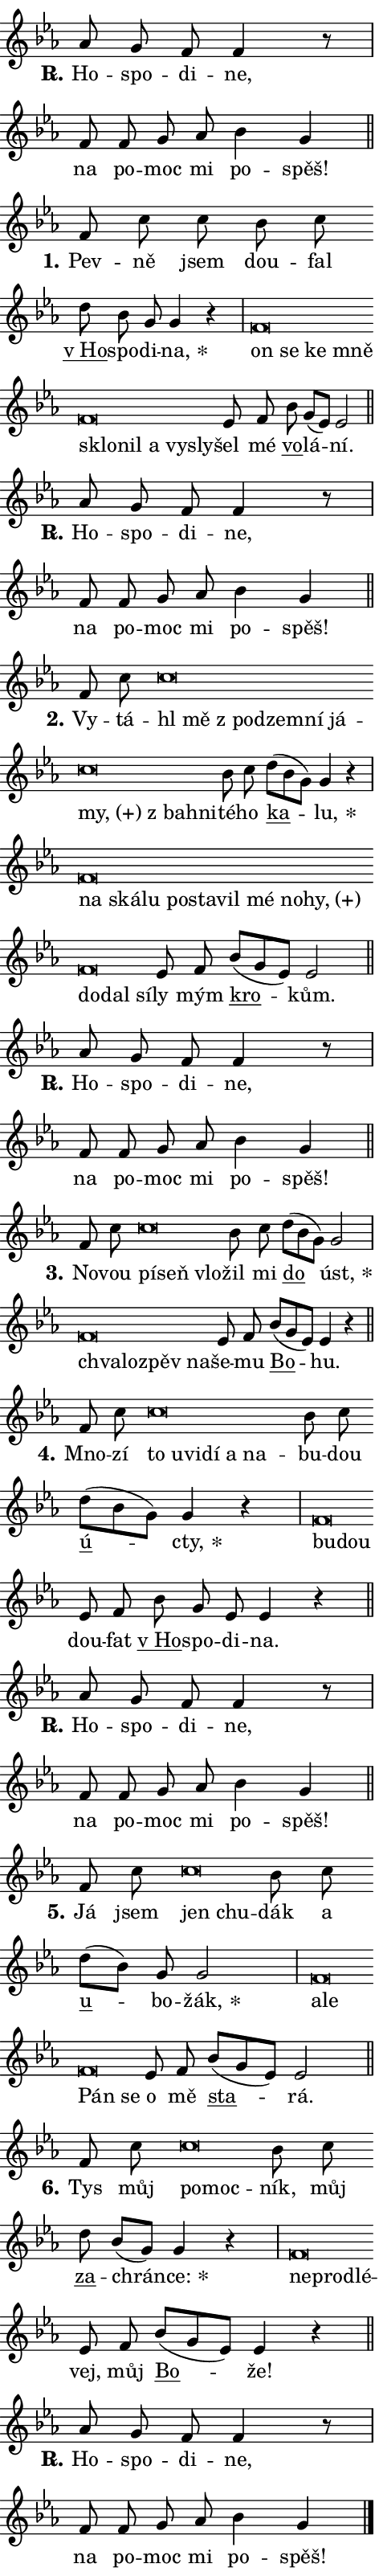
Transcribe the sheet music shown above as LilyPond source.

\version "2.24.0"
\header { tagline = "" }
\paper {
  indent = 0\cm
  top-margin = 0\cm
  right-margin = 0.13\cm % to fit lyric hyphens
  bottom-margin = 0\cm
  left-margin = 0\cm
  paper-width = 8\cm
  page-breaking = #ly:one-page-breaking
  system-system-spacing.basic-distance = #11
  score-system-spacing.basic-distance = #11
  ragged-last = ##f
}


%% Author: Thomas Morley
%% https://lists.gnu.org/archive/html/lilypond-user/2020-05/msg00002.html
#(define (line-position grob)
"Returns position of @var[grob} in current system:
   @code{'start}, if at first time-step
   @code{'end}, if at last time-step
   @code{'middle} otherwise
"
  (let* ((col (ly:item-get-column grob))
         (ln (ly:grob-object col 'left-neighbor))
         (rn (ly:grob-object col 'right-neighbor))
         (col-to-check-left (if (ly:grob? ln) ln col))
         (col-to-check-right (if (ly:grob? rn) rn col))
         (break-dir-left
           (and
             (ly:grob-property col-to-check-left 'non-musical #f)
             (ly:item-break-dir col-to-check-left)))
         (break-dir-right
           (and
             (ly:grob-property col-to-check-right 'non-musical #f)
             (ly:item-break-dir col-to-check-right))))
        (cond ((eqv? 1 break-dir-left) 'start)
              ((eqv? -1 break-dir-right) 'end)
              (else 'middle))))

#(define (tranparent-at-line-position vctor)
  (lambda (grob)
  "Relying on @code{line-position} select the relevant enry from @var{vctor}.
Used to determine transparency,"
    (case (line-position grob)
      ((end) (not (vector-ref vctor 0)))
      ((middle) (not (vector-ref vctor 1)))
      ((start) (not (vector-ref vctor 2))))))

noteHeadBreakVisibility =
#(define-music-function (break-visibility)(vector?)
"Makes @code{NoteHead}s transparent relying on @var{break-visibility}"
#{
  \override NoteHead.transparent =
    #(tranparent-at-line-position break-visibility)
#})

#(define delete-ledgers-for-transparent-note-heads
  (lambda (grob)
    "Reads whether a @code{NoteHead} is transparent.
If so this @code{NoteHead} is removed from @code{'note-heads} from
@var{grob}, which is supposed to be @code{LedgerLineSpanner}.
As a result ledgers are not printed for this @code{NoteHead}"
    (let* ((nhds-array (ly:grob-object grob 'note-heads))
           (nhds-list
             (if (ly:grob-array? nhds-array)
                 (ly:grob-array->list nhds-array)
                 '()))
           ;; Relies on the transparent-property being done before
           ;; Staff.LedgerLineSpanner.after-line-breaking is executed.
           ;; This is fragile ...
           (to-keep
             (remove
               (lambda (nhd)
                 (ly:grob-property nhd 'transparent #f))
               nhds-list)))
      ;; TODO find a better method to iterate over grob-arrays, similiar
      ;; to filter/remove etc for lists
      ;; For now rebuilt from scratch
      (set! (ly:grob-object grob 'note-heads)  '())
      (for-each
        (lambda (nhd)
          (ly:pointer-group-interface::add-grob grob 'note-heads nhd))
        to-keep))))

squashNotes = {
  \override NoteHead.X-extent = #'(-0.2 . 0.2)
  \override NoteHead.Y-extent = #'(-0.75 . 0)
  \override NoteHead.stencil =
    #(lambda (grob)
       (let ((pos (ly:grob-property grob 'staff-position)))
         (begin
           (if (< pos -7) (display "ERROR: Lower brevis then expected\n") (display ""))
           (if (<= pos -6) ly:text-interface::print ly:note-head::print))))
}
unSquashNotes = {
  \revert NoteHead.X-extent
  \revert NoteHead.Y-extent
  \revert NoteHead.stencil
}

hideNotes = \noteHeadBreakVisibility #begin-of-line-visible
unHideNotes = \noteHeadBreakVisibility #all-visible

% work-around for resetting accidentals
% https://lilypond.org/doc/v2.23/Documentation/notation/displaying-rhythms#unmetered-music
cadenzaMeasure = {
  \cadenzaOff
  \partial 1024 s1024
  \cadenzaOn
}

#(define-markup-command (accent layout props text) (markup?)
  "Underline accented syllable"
  (interpret-markup layout props
    #{\markup \override #'(offset . 4.3) \underline { #text }#}))

responsum = \markup \concat {
  "R" \hspace #-1.05 \path #0.1 #'((moveto 0 0.07) (lineto 0.9 0.8)) \hspace #0.05 "."
}

spaceSize = #0.6828661417322834 % exact space size for TeX Gyre Schola

\layout {
  \context {
    \Staff
    \remove "Time_signature_engraver"
    \override LedgerLineSpanner.after-line-breaking = #delete-ledgers-for-transparent-note-heads
  }
  \context {
    \Lyrics {
      \override LyricSpace.minimum-distance = \spaceSize
      \override LyricText.font-name = #"TeX Gyre Schola"
      \override LyricText.font-size = 1
      \override StanzaNumber.font-name = #"TeX Gyre Schola Bold"
      \override StanzaNumber.font-size = 1
    }
  }
  \context {
    \Score 
    \override NoteHead.text =
      #(lambda (grob) 
        (let ((pos (ly:grob-property grob 'staff-position)))
          #{\markup {
            \combine
              \halign #-0.55 \raise #(if (= pos -6) 0 0.5) \override #'(thickness . 2) \draw-line #'(3.2 . 0)
              \musicglyph "noteheads.sM1"
          }#}))
  }
}

% magnetic-lyrics.ily
%
%   written by
%     Jean Abou Samra <jean@abou-samra.fr>
%     Werner Lemberg <wl@gnu.org>
%
%   adapted by
%     Jiri Hon <jiri.hon@gmail.com>
%
% Version 2022-Apr-15

% https://www.mail-archive.com/lilypond-user@gnu.org/msg149350.html

#(define (Left_hyphen_pointer_engraver context)
   "Collect syllable-hyphen-syllable occurrences in lyrics and store
them in properties.  This engraver only looks to the left.  For
example, if the lyrics input is @code{foo -- bar}, it does the
following.

@itemize @bullet
@item
Set the @code{text} property of the @code{LyricHyphen} grob between
@q{foo} and @q{bar} to @code{foo}.

@item
Set the @code{left-hyphen} property of the @code{LyricText} grob with
text @q{foo} to the @code{LyricHyphen} grob between @q{foo} and
@q{bar}.
@end itemize

Use this auxiliary engraver in combination with the
@code{lyric-@/text::@/apply-@/magnetic-@/offset!} hook."
   (let ((hyphen #f)
         (text #f))
     (make-engraver
      (acknowledgers
       ((lyric-syllable-interface engraver grob source-engraver)
        (set! text grob)))
      (end-acknowledgers
       ((lyric-hyphen-interface engraver grob source-engraver)
        ;(when (not (grob::has-interface grob 'lyric-space-interface))
          (set! hyphen grob)));)
      ((stop-translation-timestep engraver)
       (when (and text hyphen)
         (ly:grob-set-object! text 'left-hyphen hyphen))
       (set! text #f)
       (set! hyphen #f)))))

#(define (lyric-text::apply-magnetic-offset! grob)
   "If the space between two syllables is less than the value in
property @code{LyricText@/.details@/.squash-threshold}, move the right
syllable to the left so that it gets concatenated with the left
syllable.

Use this function as a hook for
@code{LyricText@/.after-@/line-@/breaking} if the
@code{Left_@/hyphen_@/pointer_@/engraver} is active."
   (let ((hyphen (ly:grob-object grob 'left-hyphen #f)))
     (when hyphen
       (let ((left-text (ly:spanner-bound hyphen LEFT)))
         (when (grob::has-interface left-text 'lyric-syllable-interface)
           (let* ((common (ly:grob-common-refpoint grob left-text X))
                  (this-x-ext (ly:grob-extent grob common X))
                  (left-x-ext
                   (begin
                     ;; Trigger magnetism for left-text.
                     (ly:grob-property left-text 'after-line-breaking)
                     (ly:grob-extent left-text common X)))
                  ;; `delta` is the gap width between two syllables.
                  (delta (- (interval-start this-x-ext)
                            (interval-end left-x-ext)))
                  (details (ly:grob-property grob 'details))
                  (threshold (assoc-get 'squash-threshold details 0.2)))
             (when (< delta threshold)
               (let* (;; We have to manipulate the input text so that
                      ;; ligatures crossing syllable boundaries are not
                      ;; disabled.  For languages based on the Latin
                      ;; script this is essentially a beautification.
                      ;; However, for non-Western scripts it can be a
                      ;; necessity.
                      (lt (ly:grob-property left-text 'text))
                      (rt (ly:grob-property grob 'text))
                      (is-space (grob::has-interface hyphen 'lyric-space-interface))
                      (space (if is-space " " ""))
                      (extra-delta (if is-space spaceSize 0))
                      ;; Append new syllable.
                      (ltrt-space (if (and (string? lt) (string? rt))
                                (string-append lt space rt)
                                (make-concat-markup (list lt space rt))))
                      ;; Right-align `ltrt` to the right side.
                      (ltrt-space-markup (grob-interpret-markup
                               grob
                               (make-translate-markup
                                (cons (interval-length this-x-ext) 0)
                                (make-right-align-markup ltrt-space)))))
                 (begin
                   ;; Don't print `left-text`.
                   (ly:grob-set-property! left-text 'stencil #f)
                   ;; Set text and stencil (which holds all collected
                   ;; syllables so far) and shift it to the left.
                   (ly:grob-set-property! grob 'text ltrt-space)
                   (ly:grob-set-property! grob 'stencil ltrt-space-markup)
                   (ly:grob-translate-axis! grob (- (- delta extra-delta)) X))))))))))


#(define (lyric-hyphen::displace-bounds-first grob)
   ;; Make very sure this callback isn't triggered too early.
   (let ((left (ly:spanner-bound grob LEFT))
         (right (ly:spanner-bound grob RIGHT)))
     (ly:grob-property left 'after-line-breaking)
     (ly:grob-property right 'after-line-breaking)
     (ly:lyric-hyphen::print grob)))

squashThreshold = #0.4

\layout {
  \context {
    \Lyrics
    \consists #Left_hyphen_pointer_engraver
    \override LyricText.after-line-breaking =
      #lyric-text::apply-magnetic-offset!
    \override LyricHyphen.stencil = #lyric-hyphen::displace-bounds-first
    \override LyricText.details.squash-threshold = \squashThreshold
    \override LyricHyphen.minimum-distance = 0
    \override LyricHyphen.minimum-length = \squashThreshold
  }
}

squashText = \override LyricText.details.squash-threshold = 9999
unSquashText = \override LyricText.details.squash-threshold = \squashThreshold

leftText = \override LyricText.self-alignment-X = #LEFT
unLeftText = \revert LyricText.self-alignment-X

starOffset = #(lambda (grob) 
                (let ((x_offset (ly:self-alignment-interface::aligned-on-x-parent grob)))
                  (if (= x_offset 0) 0 (+ x_offset 1.2))))

star = #(define-music-function (syllable)(string?)
"Append star separator at the end of a syllable"
#{
  \once \override LyricText.X-offset = #starOffset
  \lyricmode { \markup {
    #syllable
    \override #'((font-name . "TeX Gyre Schola Bold")) \hspace #0.2 \lower #0.65 \larger "*"
  } }
#})

starAccent = #(define-music-function (syllable)(string?)
"Append star separator at the end of a syllable and make accent"
#{
  \once \override LyricText.X-offset = #starOffset
  \lyricmode { \markup {
    \accent #syllable
    \override #'((font-name . "TeX Gyre Schola Bold")) \hspace #0.2 \lower #0.65 \larger "*"
  } }
#})

breath = #(define-music-function (syllable)(string?)
"Append breathing indicator at the end of a syllable"
#{
  \lyricmode { \markup { #syllable "+" } }
#})

optionalBreath = #(define-music-function (syllable)(string?)
"Append optional breathing indicator at the end of a syllable"
#{
  \lyricmode { \markup { #syllable "(+)" } }
#})


\score {
    <<
        \new Voice = "melody" { \cadenzaOn \key es \major \relative { as'8 g f f4 r8 \cadenzaMeasure \bar "|" f8 f g as bes4 g \cadenzaMeasure \bar "||" \break } }
        \new Lyrics \lyricsto "melody" { \lyricmode { \set stanza = \responsum
Ho -- spo -- di -- ne, na po -- moc mi po -- spěš! } }
    >>
    \layout {}
}

\score {
    <<
        \new Voice = "melody" { \cadenzaOn \key es \major \relative { f'8 c' \bar "" c bes8 c \bar "" d bes g g4 r \cadenzaMeasure \bar "|" \squashNotes f\breve*1/16 \hideNotes \breve*1/16 \bar "" \breve*1/16 \bar "" \breve*1/16 \bar "" \breve*1/16 \bar "" \breve*1/16 \bar "" \breve*1/16 \bar "" \breve*1/16 \breve*1/16 \bar "" \unHideNotes \unSquashNotes es8 f \bar "" bes g[( es)] es2 \cadenzaMeasure \bar "||" \break } }
        \new Lyrics \lyricsto "melody" { \lyricmode { \set stanza = "1."
Pev -- ně jsem dou -- fal \markup \accent "v Ho" -- spo -- di -- \star na, \leftText on \squashText se ke mně sklo -- nil a vy -- sly -- \unLeftText \unSquashText šel mé \markup \accent vo -- lá -- ní. } }
    >>
    \layout {}
}

\score {
    <<
        \new Voice = "melody" { \cadenzaOn \key es \major \relative { as'8 g f f4 r8 \cadenzaMeasure \bar "|" f8 f g as bes4 g \cadenzaMeasure \bar "||" \break } }
        \new Lyrics \lyricsto "melody" { \lyricmode { \set stanza = \responsum
Ho -- spo -- di -- ne, na po -- moc mi po -- spěš! } }
    >>
    \layout {}
}

\score {
    <<
        \new Voice = "melody" { \cadenzaOn \key es \major \relative { f'8 c' \bar "" \squashNotes c\breve*1/16 \hideNotes \breve*1/16 \bar "" \breve*1/16 \bar "" \breve*1/16 \bar "" \breve*1/16 \bar "" \breve*1/16 \bar "" \breve*1/16 \bar "" \breve*1/16 \breve*1/16 \bar "" \unHideNotes \unSquashNotes bes8 c \bar "" d[( bes g)] g4 r \cadenzaMeasure \bar "|" \squashNotes f\breve*1/16 \hideNotes \breve*1/16 \bar "" \breve*1/16 \bar "" \breve*1/16 \bar "" \breve*1/16 \bar "" \breve*1/16 \bar "" \breve*1/16 \bar "" \breve*1/16 \bar "" \breve*1/16 \bar "" \breve*1/16 \bar "" \breve*1/16 \breve*1/16 \bar "" \unHideNotes \unSquashNotes es8 f \bar "" bes[( g es)] es2 \cadenzaMeasure \bar "||" \break } }
        \new Lyrics \lyricsto "melody" { \lyricmode { \set stanza = "2."
Vy -- tá -- \leftText hl \squashText mě "z pod" -- zem -- ní já -- \optionalBreath my, "z ba" -- hni -- \unLeftText \unSquashText té -- ho \markup \accent ka -- \star lu, \leftText na \squashText ská -- lu po -- sta -- vil mé no -- \optionalBreath hy, do -- dal sí -- \unLeftText \unSquashText ly mým \markup \accent kro -- kům. } }
    >>
    \layout {}
}

\score {
    <<
        \new Voice = "melody" { \cadenzaOn \key es \major \relative { as'8 g f f4 r8 \cadenzaMeasure \bar "|" f8 f g as bes4 g \cadenzaMeasure \bar "||" \break } }
        \new Lyrics \lyricsto "melody" { \lyricmode { \set stanza = \responsum
Ho -- spo -- di -- ne, na po -- moc mi po -- spěš! } }
    >>
    \layout {}
}

\score {
    <<
        \new Voice = "melody" { \cadenzaOn \key es \major \relative { f'8 c' \bar "" \squashNotes c\breve*1/16 \hideNotes \breve*1/16 \breve*1/16 \bar "" \unHideNotes \unSquashNotes bes8 c \bar "" d[( bes g)] g2 \cadenzaMeasure \bar "|" \squashNotes f\breve*1/16 \hideNotes \breve*1/16 \bar "" \breve*1/16 \breve*1/16 \bar "" \unHideNotes \unSquashNotes es8 f \bar "" bes[( g es)] es4 r \cadenzaMeasure \bar "||" \break } }
        \new Lyrics \lyricsto "melody" { \lyricmode { \set stanza = "3."
No -- vou \leftText pí -- \squashText seň vlo -- \unLeftText \unSquashText žil mi \markup \accent do \star úst, \leftText chva -- \squashText lo -- zpěv na -- \unLeftText \unSquashText še -- mu \markup \accent Bo -- hu. } }
    >>
    \layout {}
}

\score {
    <<
        \new Voice = "melody" { \cadenzaOn \key es \major \relative { f'8 c' \bar "" \squashNotes c\breve*1/16 \hideNotes \breve*1/16 \bar "" \breve*1/16 \bar "" \breve*1/16 \bar "" \breve*1/16 \breve*1/16 \bar "" \unHideNotes \unSquashNotes bes8 c \bar "" d[( bes g)] g4 r \cadenzaMeasure \bar "|" \squashNotes f\breve*1/16 \hideNotes \breve*1/16 \bar "" \unHideNotes \unSquashNotes es8 f \bar "" bes g es es4 r \cadenzaMeasure \bar "||" \break } }
        \new Lyrics \lyricsto "melody" { \lyricmode { \set stanza = "4."
Mno -- zí \leftText to \squashText u -- vi -- dí a na -- \unLeftText \unSquashText bu -- dou \markup \accent ú -- \star cty, \leftText bu -- \squashText dou \unLeftText \unSquashText dou -- fat \markup \accent "v Ho" -- spo -- di -- na. } }
    >>
    \layout {}
}

\score {
    <<
        \new Voice = "melody" { \cadenzaOn \key es \major \relative { as'8 g f f4 r8 \cadenzaMeasure \bar "|" f8 f g as bes4 g \cadenzaMeasure \bar "||" \break } }
        \new Lyrics \lyricsto "melody" { \lyricmode { \set stanza = \responsum
Ho -- spo -- di -- ne, na po -- moc mi po -- spěš! } }
    >>
    \layout {}
}

\score {
    <<
        \new Voice = "melody" { \cadenzaOn \key es \major \relative { f'8 c' \bar "" \squashNotes c\breve*1/16 \hideNotes \breve*1/16 \bar "" \unHideNotes \unSquashNotes bes8 c \bar "" d[( bes)] g g2 \cadenzaMeasure \bar "|" \squashNotes f\breve*1/16 \hideNotes \breve*1/16 \bar "" \breve*1/16 \breve*1/16 \bar "" \unHideNotes \unSquashNotes es8 f \bar "" bes[( g es)] es2 \cadenzaMeasure \bar "||" \break } }
        \new Lyrics \lyricsto "melody" { \lyricmode { \set stanza = "5."
Já jsem \leftText jen \squashText chu -- \unLeftText \unSquashText dák a \markup \accent u -- bo -- \star žák, \leftText a -- \squashText le Pán se \unLeftText \unSquashText o mě \markup \accent sta -- rá. } }
    >>
    \layout {}
}

\score {
    <<
        \new Voice = "melody" { \cadenzaOn \key es \major \relative { f'8 c' \bar "" \squashNotes c\breve*1/16 \hideNotes \breve*1/16 \bar "" \unHideNotes \unSquashNotes bes8 c \bar "" d bes[( g)] g4 r \cadenzaMeasure \bar "|" \squashNotes f\breve*1/16 \hideNotes \breve*1/16 \breve*1/16 \bar "" \unHideNotes \unSquashNotes es8 f \bar "" bes[( g es)] es4 r \cadenzaMeasure \bar "||" \break } }
        \new Lyrics \lyricsto "melody" { \lyricmode { \set stanza = "6."
Tys můj \leftText po -- \squashText moc -- \unLeftText \unSquashText ník, můj \markup \accent za -- chrán -- \star ce: \leftText ne -- \squashText pro -- dlé -- \unLeftText \unSquashText vej, můj \markup \accent Bo -- že! } }
    >>
    \layout {}
}

\score {
    <<
        \new Voice = "melody" { \cadenzaOn \key es \major \relative { as'8 g f f4 r8 \cadenzaMeasure \bar "|" f8 f g as bes4 g \cadenzaMeasure \bar "||" \break } \bar "|." }
        \new Lyrics \lyricsto "melody" { \lyricmode { \set stanza = \responsum
Ho -- spo -- di -- ne, na po -- moc mi po -- spěš! } }
    >>
    \layout {}
}
